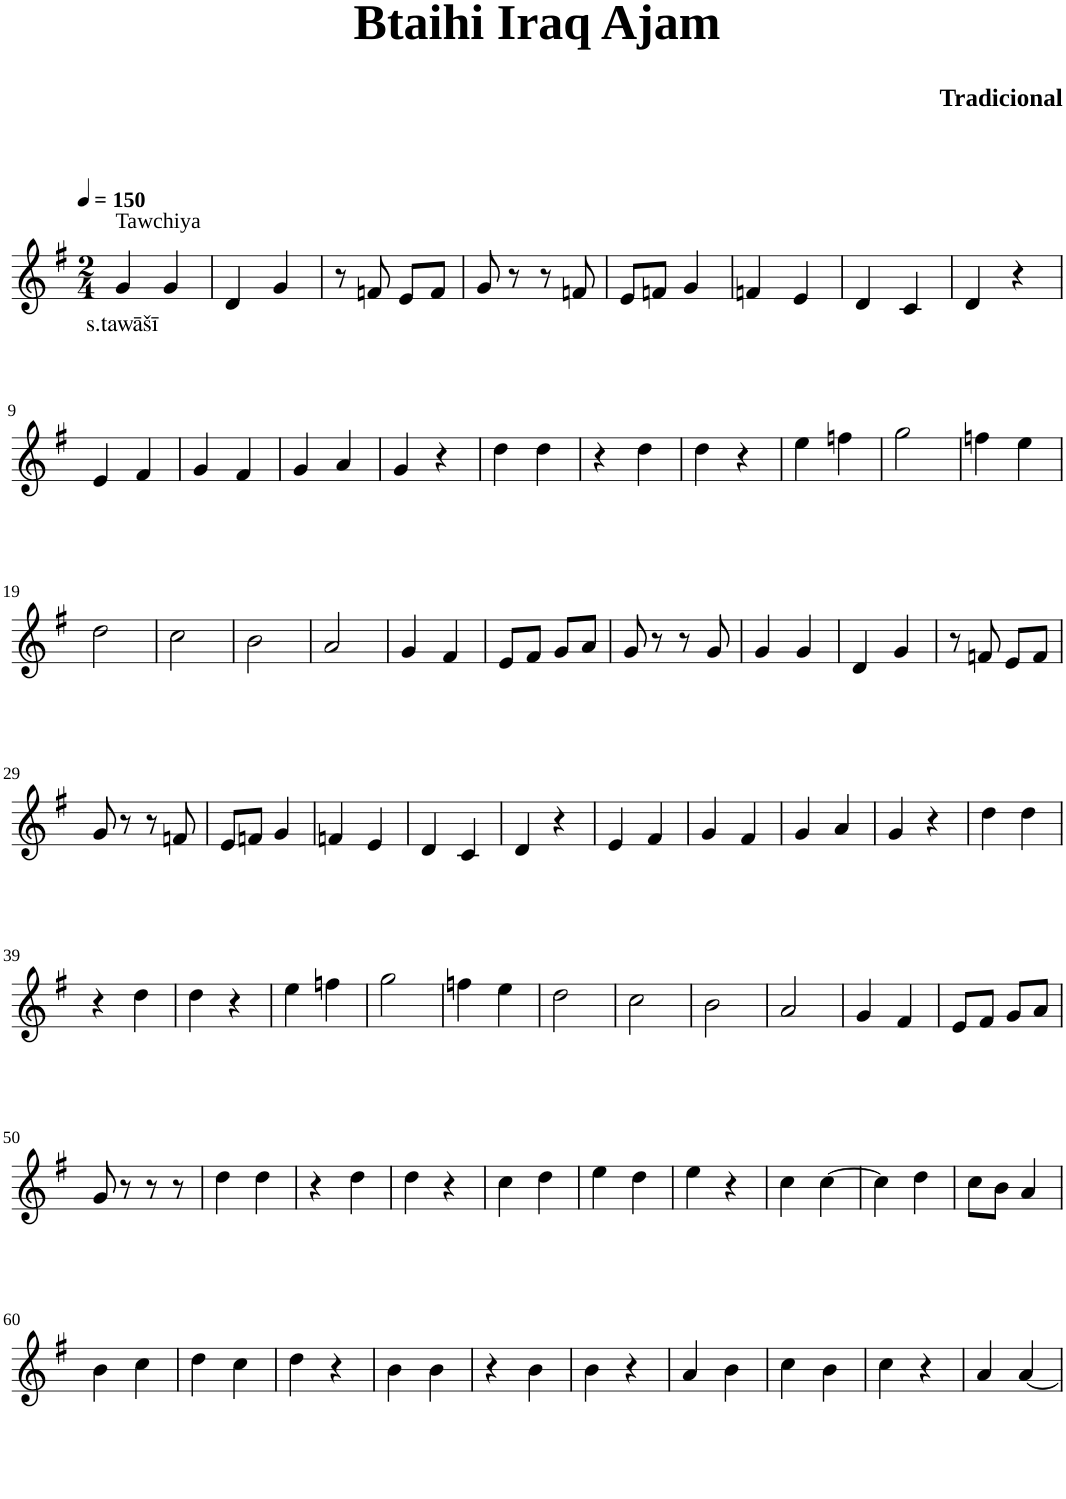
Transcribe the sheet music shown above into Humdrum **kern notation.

**kern	**text
*part1	*part1
*staff1	*staff1
*I"Violin	*
*clefG2	*
*k[f#]	*
*G:	*
*M2/4	*
*MM150	*
=1	=1
!LO:TX:a:t=Tawchiya	!
!	!LO:LY:b
4g/	s.tawāšī
4g/	.
=2	=2
4d/	.
4g/	.
=3	=3
8r	.
8fn/	.
8e/L	.
8f/J	.
=4	=4
8g/	.
8r	.
8r	.
8fn/	.
=5	=5
8e/L	.
8fn/J	.
4g/	.
=6	=6
4fn/	.
4e/	.
=7	=7
4d/	.
4c/	.
=8	=8
4d/	.
4r	.
!!LO:LB:g=z
=9	=9
4e/	.
4f#/	.
=10	=10
4g/	.
4f#/	.
=11	=11
4g/	.
4a/	.
=12	=12
4g/	.
4r	.
=13	=13
4dd\	.
4dd\	.
=14	=14
4r	.
4dd\	.
=15	=15
4dd\	.
4r	.
=16	=16
4ee\	.
4ffn\	.
=17	=17
2gg\	.
=18	=18
4ffn\	.
4ee\	.
!!LO:LB:g=z
=19	=19
2dd\	.
=20	=20
2cc\	.
=21	=21
2b\	.
=22	=22
2a/	.
=23	=23
4g/	.
4f#/	.
=24	=24
8e/L	.
8f#/J	.
8g/L	.
8a/J	.
=25	=25
8g/	.
8r	.
8r	.
8g/	.
=26	=26
4g/	.
4g/	.
=27	=27
4d/	.
4g/	.
=28	=28
8r	.
8fn/	.
8e/L	.
8f/J	.
!!LO:LB:g=z
=29	=29
8g/	.
8r	.
8r	.
8fn/	.
=30	=30
8e/L	.
8fn/J	.
4g/	.
=31	=31
4fn/	.
4e/	.
=32	=32
4d/	.
4c/	.
=33	=33
4d/	.
4r	.
=34	=34
4e/	.
4f#/	.
=35	=35
4g/	.
4f#/	.
=36	=36
4g/	.
4a/	.
=37	=37
4g/	.
4r	.
=38	=38
4dd\	.
4dd\	.
!!LO:LB:g=z
=39	=39
4r	.
4dd\	.
=40	=40
4dd\	.
4r	.
=41	=41
4ee\	.
4ffn\	.
=42	=42
2gg\	.
=43	=43
4ffn\	.
4ee\	.
=44	=44
2dd\	.
=45	=45
2cc\	.
=46	=46
2b\	.
=47	=47
2a/	.
=48	=48
4g/	.
4f#/	.
=49	=49
8e/L	.
8f#/J	.
8g/L	.
8a/J	.
!!LO:LB:g=z
=50	=50
8g/	.
8r	.
8r	.
8r	.
=51	=51
4dd\	.
4dd\	.
=52	=52
4r	.
4dd\	.
=53	=53
4dd\	.
4r	.
=54	=54
4cc\	.
4dd\	.
=55	=55
4ee\	.
4dd\	.
=56	=56
4ee\	.
4r	.
=57	=57
4cc\	.
[4cc\	.
=58	=58
4cc\]	.
4dd\	.
=59	=59
8cc\L	.
8b\J	.
4a/	.
!!LO:LB:g=z
=60	=60
4b\	.
4cc\	.
=61	=61
4dd\	.
4cc\	.
=62	=62
4dd\	.
4r	.
=63	=63
4b\	.
4b\	.
=64	=64
4r	.
4b\	.
=65	=65
4b\	.
4r	.
=66	=66
4a/	.
4b\	.
=67	=67
4cc\	.
4b\	.
=68	=68
4cc\	.
4r	.
=69	=69
4a/	.
[4a/	.
=	=
*-	*-
